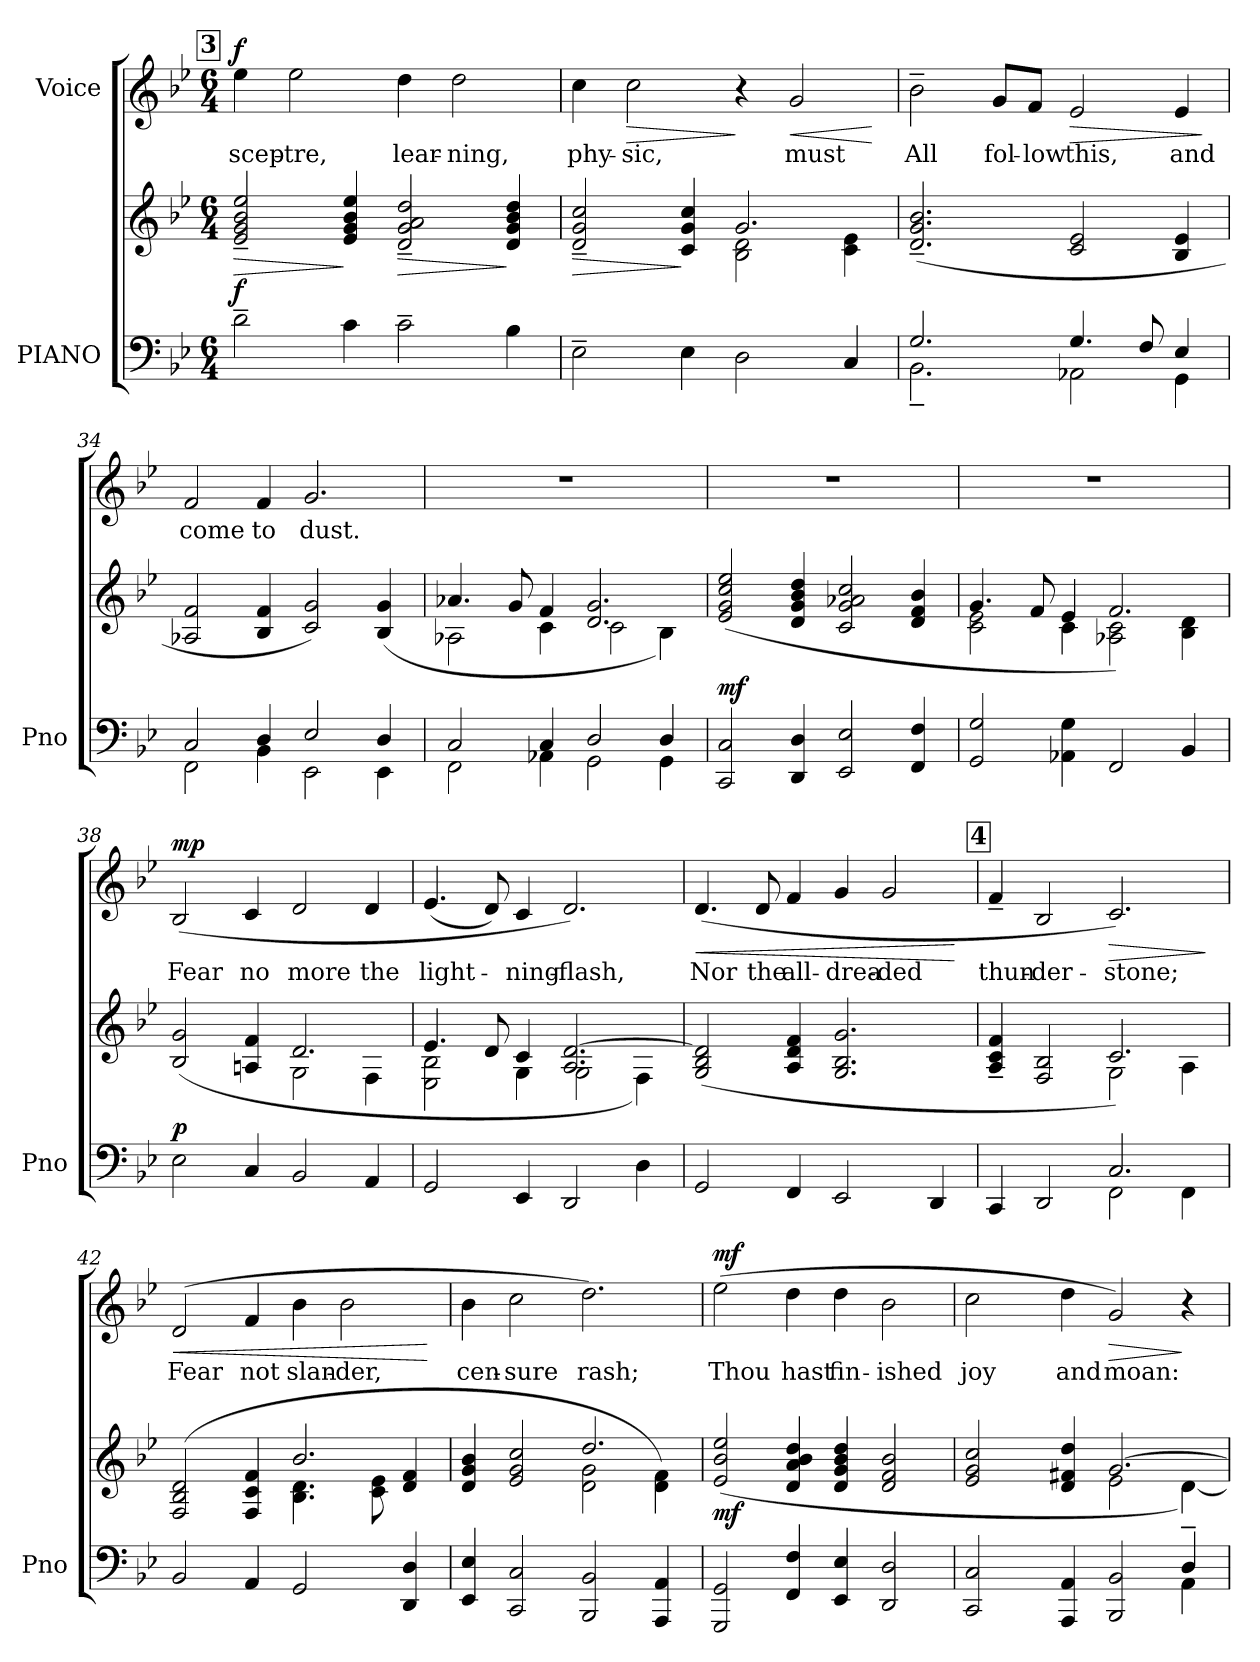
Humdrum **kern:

**kern	**kern	**dynam	**kern	**text	**dynam
*part2	*part2	*part2	*part1	*part1	*part1
*staff3	*staff2	*staff2/3	*staff1	*staff1	*staff1
*I"PIANO	*	*	*I"Voice	*	*
*I'Pno	*	*	*	*	*
*clefF4	*clefG2	*	*clefG2	*	*
*k[b-e-]	*k[b-e-]	*	*k[b-e-]	*	*
*M6/4	*M6/4	*	*M6/4	*	*
!!LO:REH:place=s1:a:B:fs=14:t=3
=31	=31	=31	=31	=31	=31
!	!	!LO:HP:b	!	!LO:LY:b	!
!	!	!LO:DY:n=1:a=2	!	!	!LO:DY:a
2d~\	2e-/~ 2g/~ 2b-/~ 2ee-/~	> f	4ee-\	scep-	f
!	!	!	!	!LO:LY:b	!
.	.	.	2ee-\	-tre,	.
4c\	4e-/ 4g/ 4b-/ 4ee-/	]	.	.	.
!	!	!LO:HP:b	!	!LO:LY:b	!
2c~\	2d/~ 2g/~ 2a/~ 2dd/~	>	4dd\	lear-	.
!	!	!	!	!LO:LY:b	!
.	.	.	2dd\	-ning,	.
4B-\	4d/ 4g/ 4b-/ 4dd/	]	.	.	.
=32	=32	=32	=32	=32	=32
!	!	!LO:HP:b	!	!LO:LY:b	!
*	*^	*	*	*	*
2E-~\	2d/~ 2g/~ 2cc/~	2.ryy	>	4cc\	phy-	.
!	!	!	!	!	!LO:LY:b	!LO:HP:b
.	.	.	.	2cc\	-sic,	>
4E-\	4c/ 4g/ 4cc/	.	]	.	.	.
2D\	2.g/	2B-\ 2d\	.	4r	.	]
!	!	!	!	!	!LO:LY:b	!LO:HP:b
.	.	.	.	2g/	must	<
4C/	.	4c\ 4e-\	.	.	.	.
*	*v	*v	*	*	*	*
.	.	.	.	.	[
!!LO:LB:g=z
=33	=33	=33	=33	=33	=33
*^	*	*	*	*	*
!	!	!	!	!	!LO:LY:b	!
2.G/	2.BB-~\	(2.d/~ 2.g/~ 2.b-/~	.	2b-~\	All	.
!	!	!	!	!	!LO:LY:b	!
.	.	.	.	8g/L	fol-	.
!	!	!	!	!	!LO:LY:b	!
.	.	.	.	8f/J	-low	.
!	!	!	!	!	!LO:LY:b	!LO:HP:b
4.G/	2AA-X\	2c/ 2e-/	.	2e-/	this,	>
8F/	.	.	.	.	.	.
!	!	!	!	!	!LO:LY:b	!
4E-/	4GG\	4B-/ 4e-/	.	4e-/	and	.
*v	*v	*	*	*	*	*
.	.	.	.	.	]
=34	=34	=34	=34	=34	=34
*^	*	*	*	*	*
!	!	!	!	!	!LO:LY:b	!
2C/	2FF\	2A-X/ 2f/	.	2f/	come	.
!	!	!	!	!	!LO:LY:b	!
4D/	4BB-\	4B-/ 4f/	.	4f/	to	.
!	!	!	!	!	!LO:LY:b	!
2E-/	2EE-\	2c/ 2g/)	.	2.g/	dust.	.
4D/	4EE-\	(>4B-/ 4g/	.	.	.	.
=35	=35	=35	=35	=35	=35	=35
*	*	*^	*	*	*	*
2C/	2FF\	4.a-X/	2A-X\	.	1.r	.	.
.	.	8g/	.	.	.	.	.
4C/	4AA-X\	4f/	4c\	.	.	.	.
2D/	2GG\	2.d/ 2.g/	2c\	.	.	.	.
4D/	4GG\	.	4B-\)	.	.	.	.
=36	=36	=36	=36	=36	=36	=36	=36
!	!	!	!	!LO:DY:a=2	!	!	!
*v	*v	*	*	*	*	*	*
*	*v	*v	*	*	*	*
2CC/ 2C/	(>2e-/ 2g/ 2cc/ 2ee-/	mf	1.r	.	.
4DD/ 4D/	4d/ 4g/ 4b-/ 4dd/	.	.	.	.
2EE-/ 2E-/	2c/ 2g/ 2a-X/ 2cc/	.	.	.	.
4FF/ 4F/	4d/ 4f/ 4b-/	.	.	.	.
!!LO:LB:g=z
=37	=37	=37	=37	=37	=37
*	*^	*	*	*	*
2GG/ 2G/	4.g/	2c\ 2e-\	.	1.r	.	.
.	8f/	.	.	.	.	.
4AA-X\ 4G\	4e-/	4c\	.	.	.	.
2FF/	2.f/)	2A-X\ 2c\	.	.	.	.
4BB-/	.	4B-\ 4d\	.	.	.	.
=38	=38	=38	=38	=38	=38	=38
!	!	!	!LO:DY:a=2	!	!LO:LY:b	!LO:DY:a
2E-\	(2B-/ 2g/	2.ryy	p	(2B-/	Fear	mp
!	!	!	!	!	!LO:LY:b	!
4C/	4An/ 4f/	.	.	4c/	no	.
!	!	!	!	!	!LO:LY:b	!
2BB-/	2.d/	2G\	.	2d/	more	.
!	!	!	!	!	!LO:LY:b	!
4AA/	.	4F\	.	4d/	the	.
=39	=39	=39	=39	=39	=39	=39
!	!	!	!	!	!LO:LY:b	!
2GG/	4.e-/	2E-\ 2B-\	.	(4.e-/	light-	.
.	8d/	.	.	8d/)	.	.
!	!	!	!	!	!LO:LY:b	!
4EE-/	4c/	4G\	.	4c/	-ning-	.
!	!	!	!	!	!LO:LY:b	!
2DD/	2.A/ [2.d/	2G\	.	2.d/)	-flash,	.
4D\	.	4F\)	.	.	.	.
=40	=40	=40	=40	=40	=40	=40
!	!	!	!	!	!LO:LY:b	!LO:HP:b
*	*v	*v	*	*	*	*
2GG/	(>2G/ 2B-/ 2d/]	.	(>4.d/	Nor	<
!	!	!	!	!LO:LY:b	!
.	.	.	8d/	the	.
!	!	!	!	!LO:LY:b	!
4FF/	4A/ 4d/ 4f/	.	4f/	all-	.
!	!	!	!	!LO:LY:b	!
2EE-/	2.G/ 2.B-/ 2.g/	.	4g/	-drea-	.
!	!	!	!	!LO:LY:b	!
.	.	.	2g/	-ded	.
4DD/	.	.	.	.	.
.	.	.	.	.	[
!!LO:LB:g=z
!!LO:REH:place=s1:a:B:fs=14:t=4
=41	=41	=41	=41	=41	=41
*^	*^	*	*	*	*
!	!	!	!	!	!	!LO:LY:b	!
4CC/	2.ryy	4A/~ 4c/~ 4f/~	2.ryy	.	4f~/	thun-	.
!	!	!	!	!	!	!LO:LY:b	!
2DD/	.	2F/ 2B-/	.	.	2B-/	-der-	.
!	!	!	!	!	!	!LO:LY:b	!LO:HP:b
2FF\	2.C/	2.c/)	2G\	.	2.c/)	-stone;	>
4FF\	.	.	4A\	.	.	.	.
*v	*v	*	*	*	*	*	*
*	*v	*v	*	*	*	*
.	.	.	.	.	]
=42	=42	=42	=42	=42	=42
*	*^	*	*	*	*
!	!	!	!	!	!LO:LY:b	!LO:HP:b
2BB-/	(2F/ 2B-/ 2d/	2.ryy	.	(2d/	Fear	<
!	!	!	!	!	!LO:LY:b	!
4AA/	4F/ 4c/ 4f/	.	.	4f/	not	.
!	!	!	!	!	!LO:LY:b	!
2GG/	4.B-\ 4.d\	2.b-/	.	4b-\	slan-	.
!	!	!	!	!	!LO:LY:b	!
.	.	.	.	2b-\	-der,	.
.	8c\ 8e-\	.	.	.	.	.
4DD/ 4D/	4d/ 4f/	.	.	.	.	.
*	*v	*v	*	*	*	*
.	.	.	.	.	[
=43	=43	=43	=43	=43	=43
*	*^	*	*	*	*
!	!	!	!	!	!LO:LY:b	!
4EE-/ 4E-/	4d/ 4g/ 4b-/	2.ryy	.	4b-\	cen-	.
!	!	!	!	!	!LO:LY:b	!
2CC/ 2C/	2e-/ 2g/ 2cc/	.	.	2cc\	-sure	.
!	!	!	!	!	!LO:LY:b	!
2BBB-/ 2BB-/	2d\ 2g\	2.dd/	.	2.dd\)	rash;	.
4AAA/ 4AA/	4d\ 4f\)	.	.	.	.	.
*	*v	*v	*	*	*	*
!!LO:PB:g=z
=44	=44	=44	=44	=44	=44
!	!	!LO:DY:b	!	!LO:LY:b	!LO:DY:a
2GGG/ 2GG/	(2e-/ 2b-/ 2ee-/	mf	(2ee-\	Thou	mf
!	!	!	!	!LO:LY:b	!
4FF/ 4F/	4d/ 4a/ 4b-/ 4dd/	.	4dd\	hast	.
!	!	!	!	!LO:LY:b	!
4EE-/ 4E-/	4d/ 4g/ 4b-/ 4dd/	.	4dd\	fin-	.
!	!	!	!	!LO:LY:b	!
2DD/ 2D/	2d/ 2f/ 2b-/	.	2b-\	-ished	.
=45	=45	=45	=45	=45	=45
*^	*^	*	*	*	*
!	!	!	!	!	!	!LO:LY:b	!
2CC/ 2C/	4ryy	2e-/ 2g/ 2cc/	2.ryy	.	2cc\	joy	.
!	!	!	!	!	!	!LO:LY:b	!
*v	*v	*	*	*	*	*	*
4AAA/ 4AA/	4d/ 4f#X/ 4dd/	.	.	4dd\	and	.
!	!	!	!	!	!LO:LY:b	!LO:HP:b
2BBB-/ 2BB-/	[2.g/	2e-\	.	2g/)	moan:	>
*^	*	*	*	*	*	*
4D~/	4AA\	.	[4d\)	.	4r	.	]
*v	*v	*	*	*	*	*	*
*	*v	*v	*	*	*	*
=	=	=	=	=	=
*-	*-	*-	*-	*-	*-
